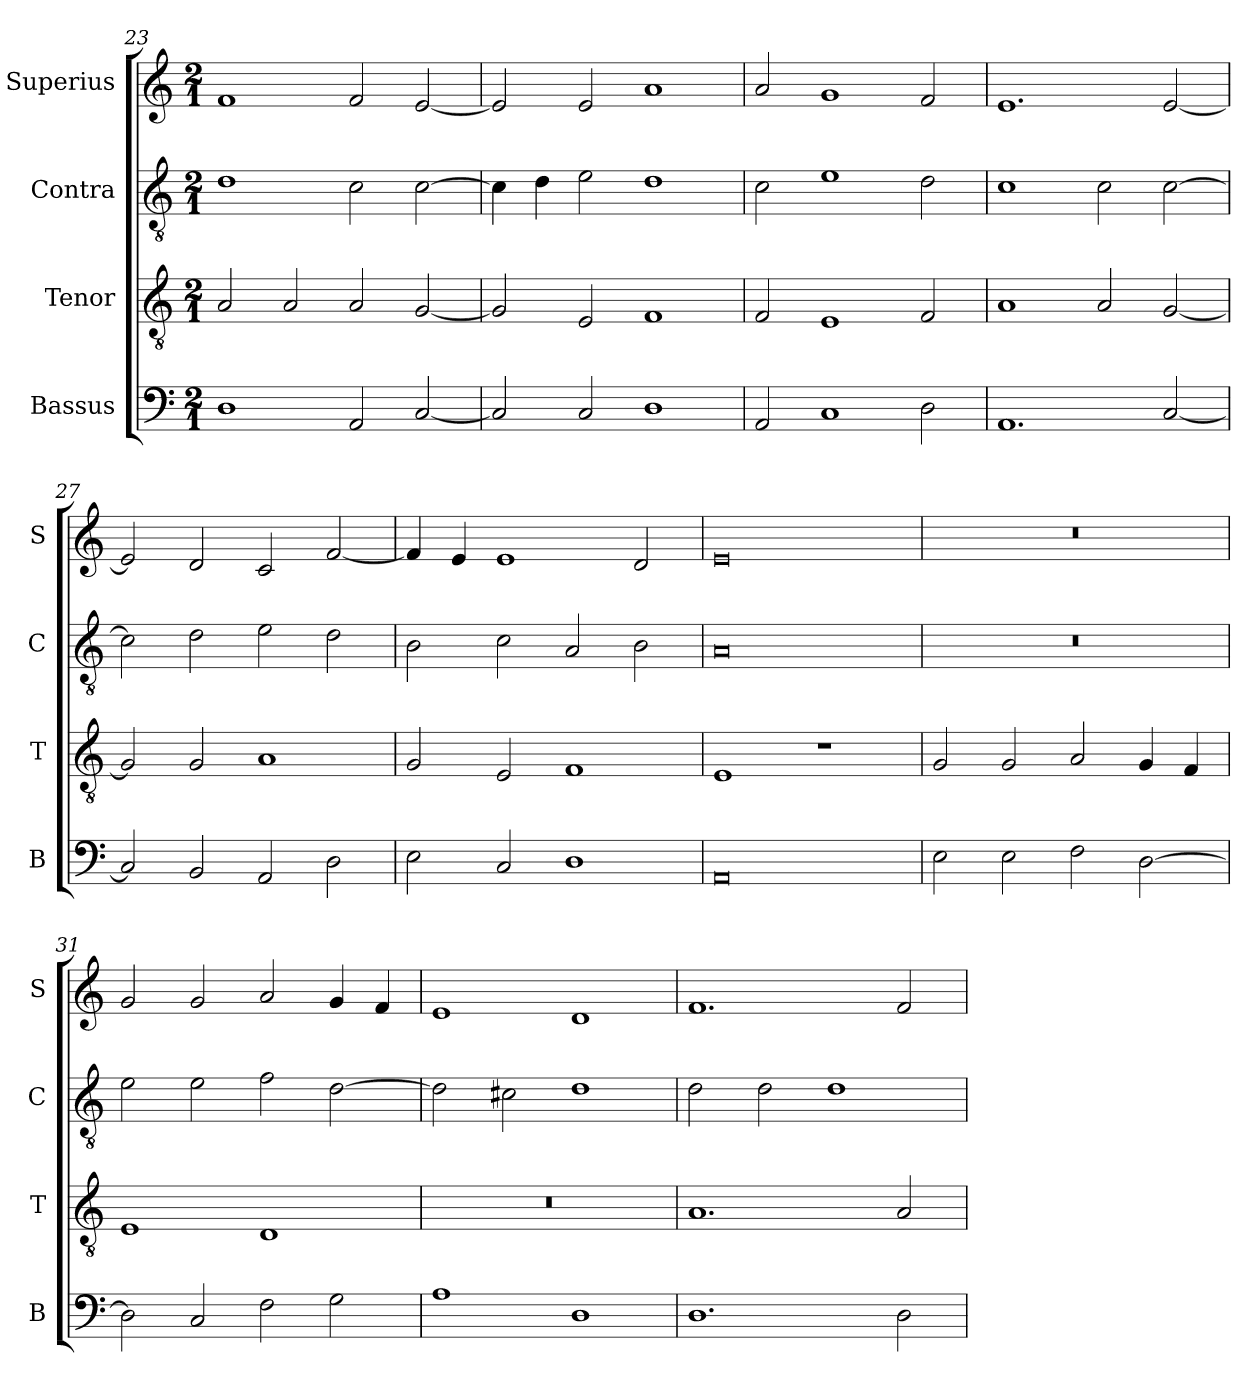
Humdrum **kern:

**kern	**kern	**kern	**kern
*part4	*part3	*part2	*part1
*staff4	*staff3	*staff2	*staff1
*I"Bassus	*I"Tenor	*I"Contra	*I"Superius
*I'B	*I'T	*I'C	*I'S
*clefF4	*clefGv2	*clefGv2	*clefG2
*k[]	*k[]	*k[]	*k[]
*M2/1	*M2/1	*M2/1	*M2/1
=23	=23	=23	=23
1D	2A/	1d	1f
.	2A/	.	.
2AA/	2A/	2c\	2f/
[2C/	[2G/	[2c\	[2e/
=24	=24	=24	=24
2C/]	2G/]	4c\]	2e/]
.	.	4d\	.
2C/	2E/	2e\	2e/
1D	1F	1d	1a
=25	=25	=25	=25
2AA/	2F/	2c\	2a/
1C	1E	1e	1g
2D\	2F/	2d\	2f/
=26	=26	=26	=26
1.AA	1A	1c	1.e
.	2A/	2c\	.
[2C/	[2G/	[2c\	[2e/
=27	=27	=27	=27
2C/]	2G/]	2c\]	2e/]
2BB/	2G/	2d\	2d/
2AA/	1A	2e\	2c/
2D\	.	2d\	[2f/
=28	=28	=28	=28
2E\	2G/	2B\	4f/]
.	.	.	4e/
2C/	2E/	2c\	1e
1D	1F	2A/	.
.	.	2B\	2d/
=29	=29	=29	=29
0AA	1E	0A	0e
.	1r	.	.
=30	=30	=30	=30
2E\	2G/	0r	0r
2E\	2G/	.	.
2F\	2A/	.	.
[2D\	4G/	.	.
.	4F/	.	.
=31	=31	=31	=31
2D\]	1E	2e\	2g/
2C/	.	2e\	2g/
2F\	1D	2f\	2a/
2G\	.	[2d\	4g/
.	.	.	4f/
=32	=32	=32	=32
1A	0r	2d\]	1e
.	.	2c#X\	.
1D	.	1d	1d
=33	=33	=33	=33
1.D	1.A	2d\	1.f
.	.	2d\	.
.	.	1d	.
2D\	2A/	.	2f/
=	=	=	=
*-	*-	*-	*-
